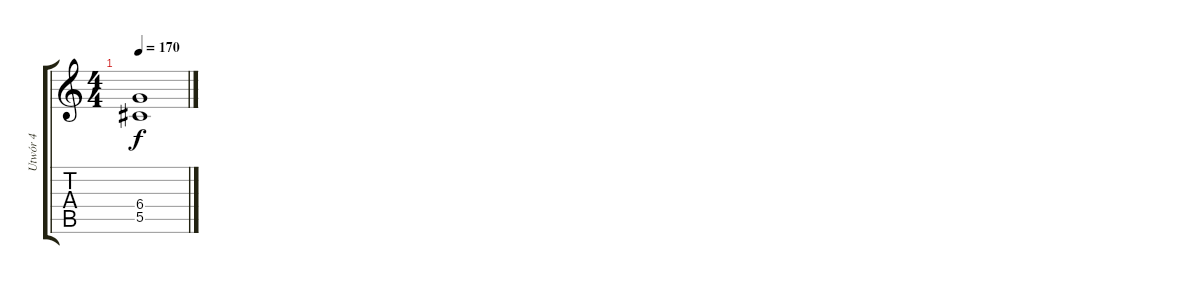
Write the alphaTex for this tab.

\track ("Utwór 4" "Utwór 4") {instrument electricguitarclean}
\staff {score tabs}
\tuning (Eb4 Bb3 Gb3 Db3 Ab2 Db2) {hide}
\ts (4 4)
\tempo 170
\clef g2
\ks c
(6.4{t} 5.5{t}).1{dy f}
